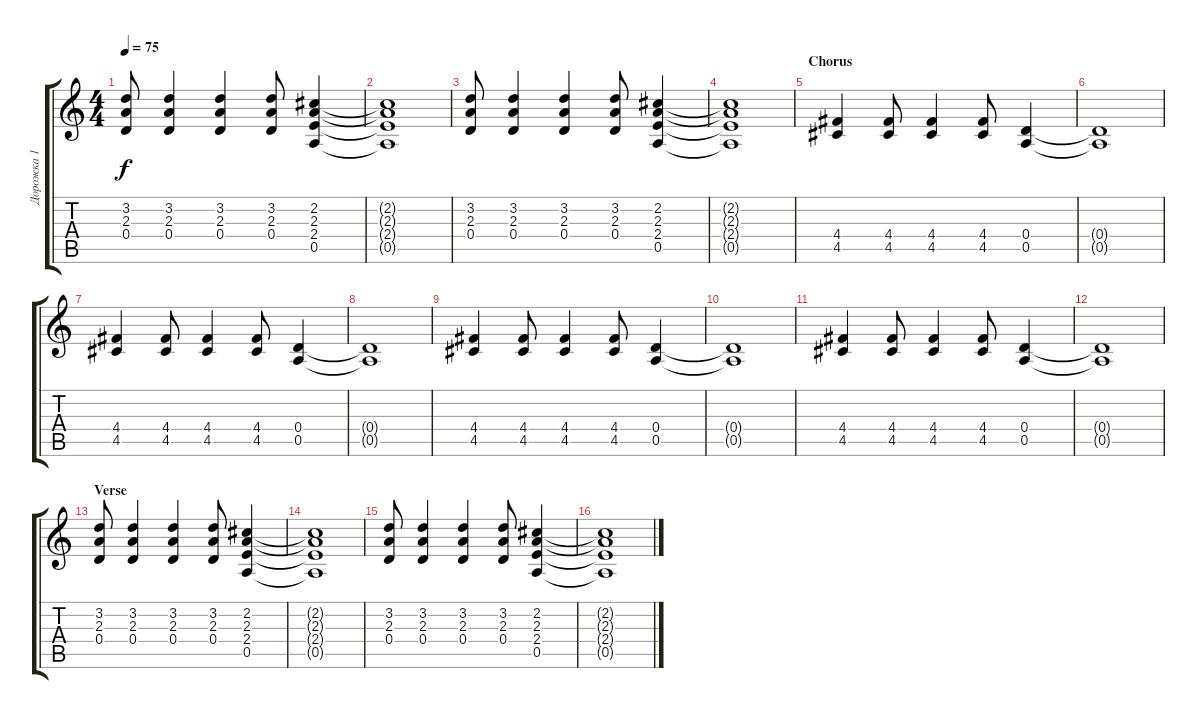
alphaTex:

\track ("Дорожка 1" "Дорожка 1") {instrument electricguitarjazz}
\staff {score tabs}
\tuning (E4 B3 G3 D3 A2 E2) {hide}
\ts (4 4)
\tempo 75
\clef g2
\ks c
(3.2 2.3 0.4).8{dy f} (3.2 2.3 0.4).4 (3.2 2.3 0.4).4 (3.2 2.3 0.4).8 (2.2 2.3 2.4 0.5).4 |
(2.2{t} 2.3{t} 2.4{t} 0.5{t}).1 |
(3.2 2.3 0.4).8 (3.2 2.3 0.4).4 (3.2 2.3 0.4).4 (3.2 2.3 0.4).8 (2.2 2.3 2.4 0.5).4 |
(2.2{t} 2.3{t} 2.4{t} 0.5{t}).1 |
\section ("" "Chorus")
(4.4 4.5).4 (4.4 4.5).8 (4.4 4.5).4 (4.4 4.5).8 (0.4 0.5).4 |
(0.4{t} 0.5{t}).1 |
(4.4 4.5).4 (4.4 4.5).8 (4.4 4.5).4 (4.4 4.5).8 (0.4 0.5).4 |
(0.4{t} 0.5{t}).1 |
(4.4 4.5).4 (4.4 4.5).8 (4.4 4.5).4 (4.4 4.5).8 (0.4 0.5).4 |
(0.4{t} 0.5{t}).1 |
(4.4 4.5).4 (4.4 4.5).8 (4.4 4.5).4 (4.4 4.5).8 (0.4 0.5).4 |
(0.4{t} 0.5{t}).1 |
\section ("" "Verse")
(3.2 2.3 0.4).8 (3.2 2.3 0.4).4 (3.2 2.3 0.4).4 (3.2 2.3 0.4).8 (2.2 2.3 2.4 0.5).4 |
(2.2{t} 2.3{t} 2.4{t} 0.5{t}).1 |
(3.2 2.3 0.4).8 (3.2 2.3 0.4).4 (3.2 2.3 0.4).4 (3.2 2.3 0.4).8 (2.2 2.3 2.4 0.5).4 |
(2.2{t} 2.3{t} 2.4{t} 0.5{t}).1
